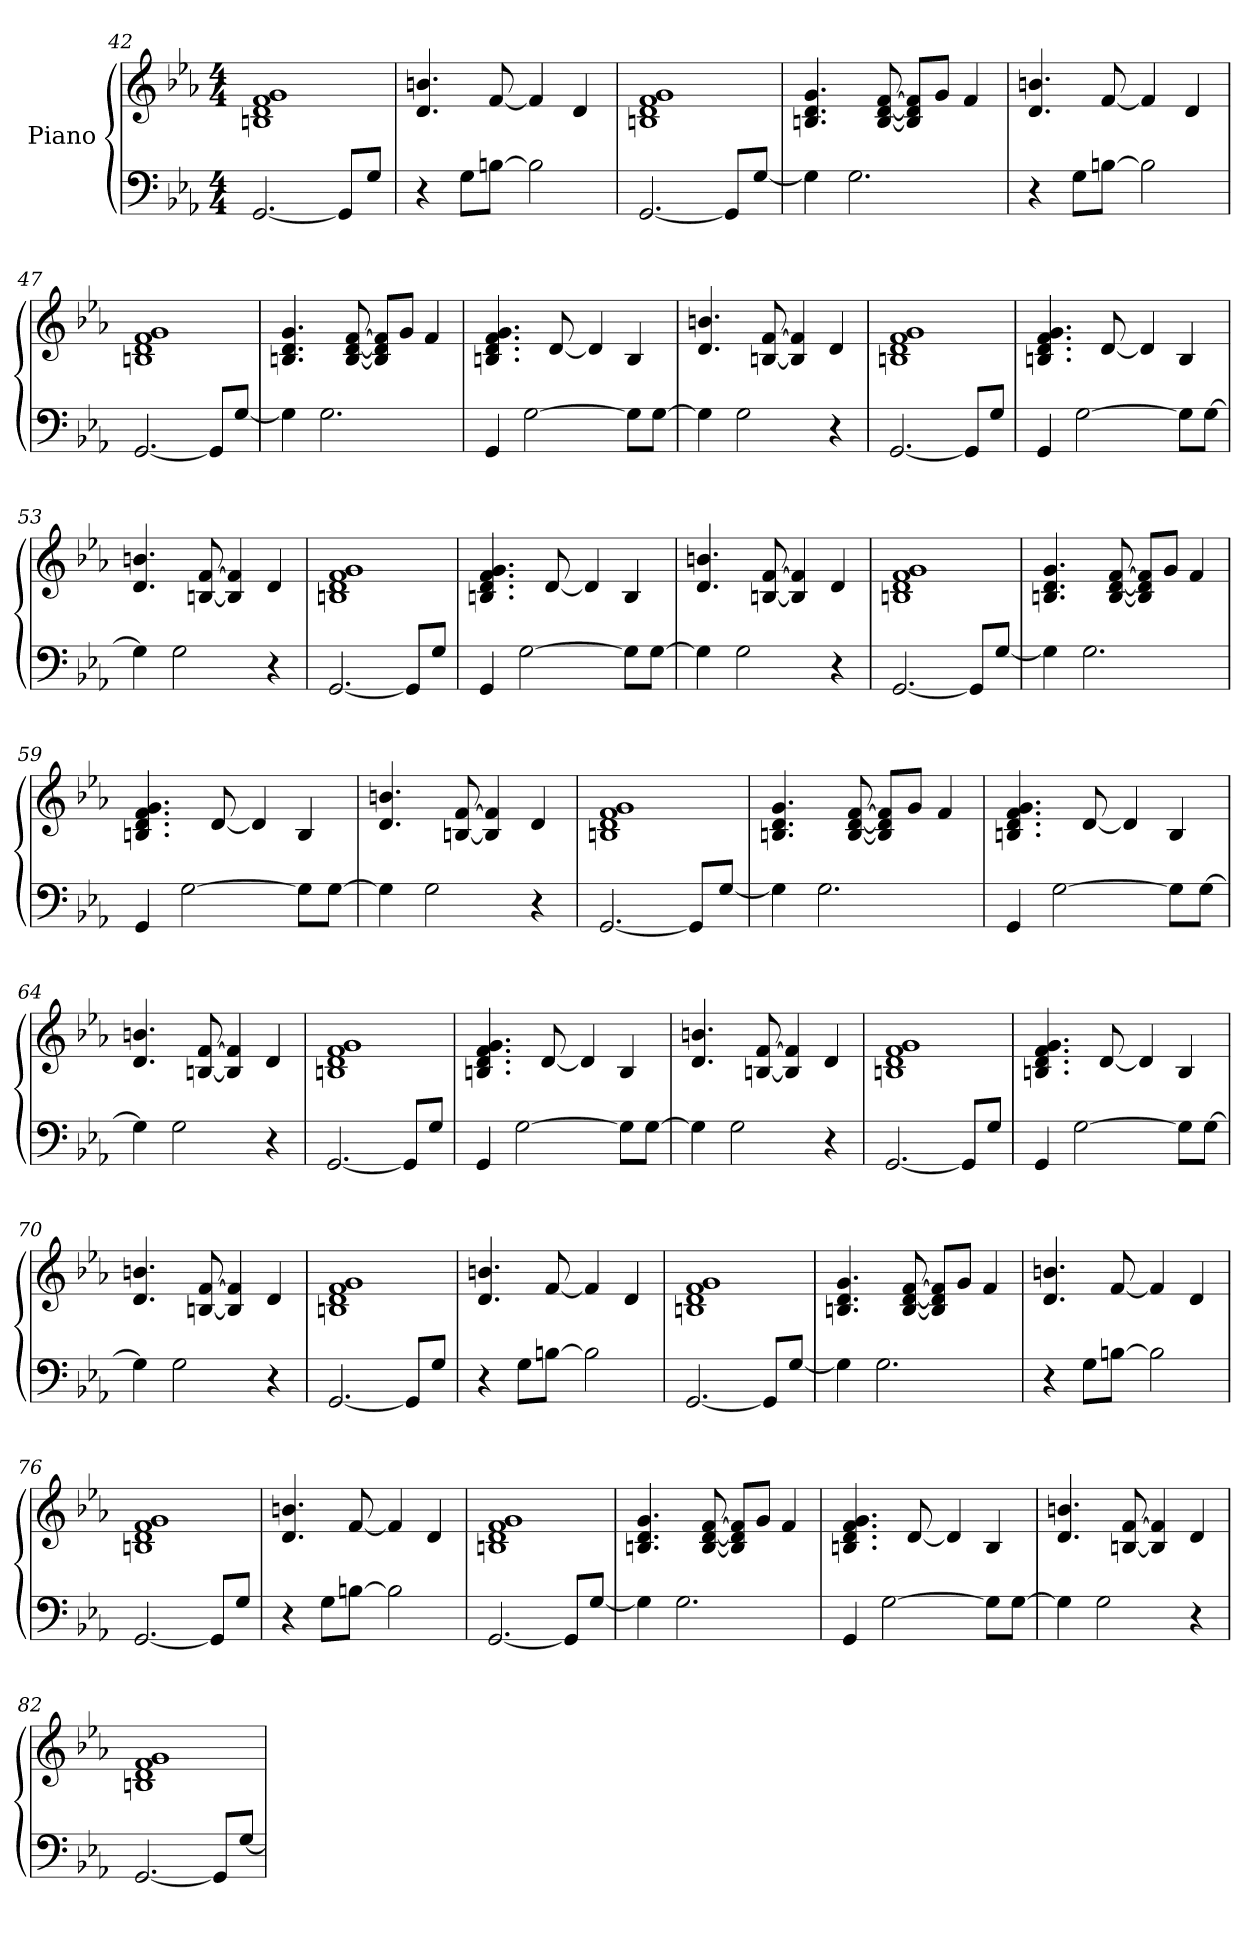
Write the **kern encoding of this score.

**kern	**kern
*part1	*part1
*staff2	*staff1
*I"Piano	*
*clefF4	*clefG2
*k[b-e-a-]	*k[b-e-a-]
*M4/4	*M4/4
=42	=42
[2.GG	1g 1f 1d 1Bn
8GGL]	.
8GJ	.
=43	=43
4r	4.bn 4.d
8GL	.
[8BnJ	[8f
2B]	4f]
.	4d
=44	=44
[2.GG	1g 1f 1d 1Bn
8GGL]	.
[8GJ	.
=45	=45
4G]	4.g 4.d 4.Bn
2.G	.
.	[8f [8d [8B
.	8f] 8d] 8B]L
.	8gJ
.	4f
=46	=46
4r	4.bn 4.d
8GL	.
[8BnJ	[8f
2B]	4f]
.	4d
=47	=47
[2.GG	1g 1f 1d 1Bn
8GGL]	.
[8GJ	.
=48	=48
4G]	4.g 4.d 4.Bn
2.G	.
.	[8f [8d [8B
.	8f] 8d] 8B]L
.	8gJ
.	4f
=49	=49
4GG	4.g 4.f 4.d 4.Bn
[2G	.
.	[8d
.	4d]
8GL]	4B
[8GJ	.
=50	=50
4G]	4.bn 4.d
2G	.
.	[8f [8Bn
.	4f] 4B]
4r	4d
=51	=51
[2.GG	1g 1f 1d 1Bn
8GGL]	.
8GJ	.
=52	=52
4GG	4.g 4.f 4.d 4.Bn
[2G	.
.	[8d
.	4d]
8GL]	4B
[8GJ	.
=53	=53
4G]	4.bn 4.d
2G	.
.	[8f [8Bn
.	4f] 4B]
4r	4d
=54	=54
[2.GG	1g 1f 1d 1Bn
8GGL]	.
8GJ	.
=55	=55
4GG	4.g 4.f 4.d 4.Bn
[2G	.
.	[8d
.	4d]
8GL]	4B
[8GJ	.
=56	=56
4G]	4.bn 4.d
2G	.
.	[8f [8Bn
.	4f] 4B]
4r	4d
=57	=57
[2.GG	1g 1f 1d 1Bn
8GGL]	.
[8GJ	.
=58	=58
4G]	4.g 4.d 4.Bn
2.G	.
.	[8f [8d [8B
.	8f] 8d] 8B]L
.	8gJ
.	4f
=59	=59
4GG	4.g 4.f 4.d 4.Bn
[2G	.
.	[8d
.	4d]
8GL]	4B
[8GJ	.
=60	=60
4G]	4.bn 4.d
2G	.
.	[8f [8Bn
.	4f] 4B]
4r	4d
=61	=61
[2.GG	1g 1f 1d 1Bn
8GGL]	.
[8GJ	.
=62	=62
4G]	4.g 4.d 4.Bn
2.G	.
.	[8f [8d [8B
.	8f] 8d] 8B]L
.	8gJ
.	4f
=63	=63
4GG	4.g 4.f 4.d 4.Bn
[2G	.
.	[8d
.	4d]
8GL]	4B
[8GJ	.
=64	=64
4G]	4.bn 4.d
2G	.
.	[8f [8Bn
.	4f] 4B]
4r	4d
=65	=65
[2.GG	1g 1f 1d 1Bn
8GGL]	.
8GJ	.
=66	=66
4GG	4.g 4.f 4.d 4.Bn
[2G	.
.	[8d
.	4d]
8GL]	4B
[8GJ	.
=67	=67
4G]	4.bn 4.d
2G	.
.	[8f [8Bn
.	4f] 4B]
4r	4d
=68	=68
[2.GG	1g 1f 1d 1Bn
8GGL]	.
8GJ	.
=69	=69
4GG	4.g 4.f 4.d 4.Bn
[2G	.
.	[8d
.	4d]
8GL]	4B
[8GJ	.
=70	=70
4G]	4.bn 4.d
2G	.
.	[8f [8Bn
.	4f] 4B]
4r	4d
=71	=71
[2.GG	1g 1f 1d 1Bn
8GGL]	.
8GJ	.
=72	=72
4r	4.bn 4.d
8GL	.
[8BnJ	[8f
2B]	4f]
.	4d
=73	=73
[2.GG	1g 1f 1d 1Bn
8GGL]	.
[8GJ	.
=74	=74
4G]	4.g 4.d 4.Bn
2.G	.
.	[8f [8d [8B
.	8f] 8d] 8B]L
.	8gJ
.	4f
=75	=75
4r	4.bn 4.d
8GL	.
[8BnJ	[8f
2B]	4f]
.	4d
=76	=76
[2.GG	1g 1f 1d 1Bn
8GGL]	.
8GJ	.
=77	=77
4r	4.bn 4.d
8GL	.
[8BnJ	[8f
2B]	4f]
.	4d
=78	=78
[2.GG	1g 1f 1d 1Bn
8GGL]	.
[8GJ	.
=79	=79
4G]	4.g 4.d 4.Bn
2.G	.
.	[8f [8d [8B
.	8f] 8d] 8B]L
.	8gJ
.	4f
=80	=80
4GG	4.g 4.f 4.d 4.Bn
[2G	.
.	[8d
.	4d]
8GL]	4B
[8GJ	.
=81	=81
4G]	4.bn 4.d
2G	.
.	[8f [8Bn
.	4f] 4B]
4r	4d
=82	=82
[2.GG	1g 1f 1d 1Bn
8GGL]	.
[8GJ	.
=	=
*-	*-
